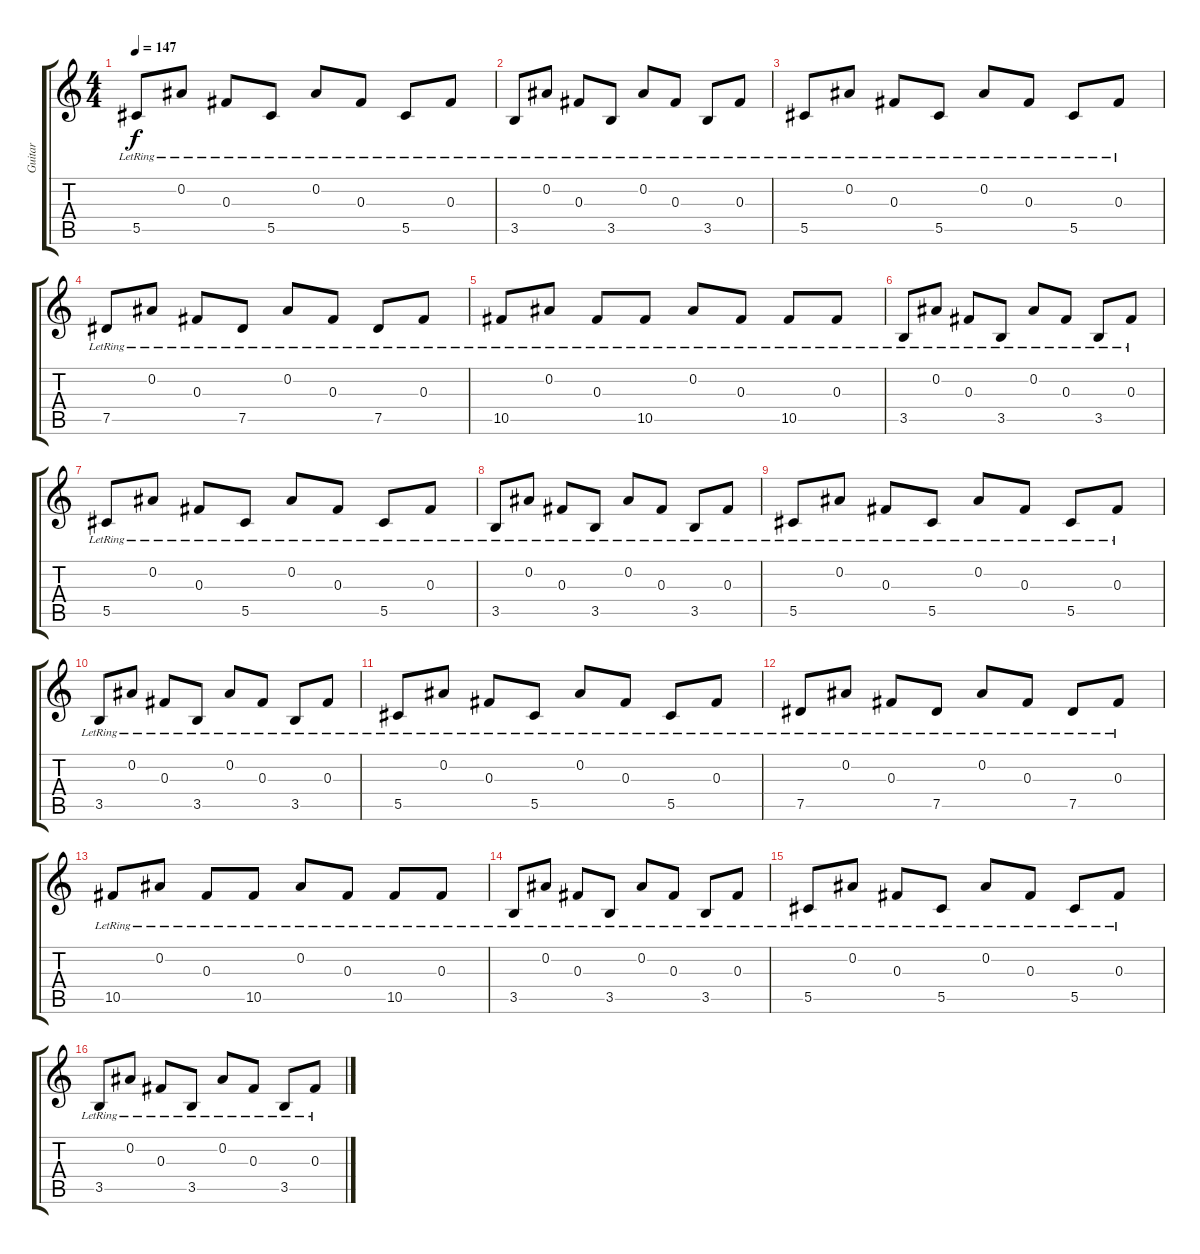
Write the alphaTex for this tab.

\track ("Guitar" "Guitar") {instrument electricguitarjazz}
\staff {score tabs}
\tuning (Eb4 Bb3 Gb3 Db3 Ab2 Eb2) {hide}
\ts (4 4)
\tempo 147
\clef g2
\ks c
5.5{lr}.8{dy f} 0.2{lr}.8 0.3{lr}.8 5.5{lr}.8 0.2{lr}.8 0.3{lr}.8 5.5{lr}.8 0.3{lr}.8 |
3.5{lr}.8 0.2{lr}.8 0.3{lr}.8 3.5{lr}.8 0.2{lr}.8 0.3{lr}.8 3.5{lr}.8 0.3{lr}.8 |
5.5{lr}.8 0.2{lr}.8 0.3{lr}.8 5.5{lr}.8 0.2{lr}.8 0.3{lr}.8 5.5{lr}.8 0.3{lr}.8 |
7.5{lr}.8 0.2{lr}.8 0.3{lr}.8 7.5{lr}.8 0.2{lr}.8 0.3{lr}.8 7.5{lr}.8 0.3{lr}.8 |
10.5{lr}.8 0.2{lr}.8 0.3{lr}.8 10.5{lr}.8 0.2{lr}.8 0.3{lr}.8 10.5{lr}.8 0.3{lr}.8 |
3.5{lr}.8 0.2{lr}.8 0.3{lr}.8 3.5{lr}.8 0.2{lr}.8 0.3{lr}.8 3.5{lr}.8 0.3{lr}.8 |
5.5{lr}.8 0.2{lr}.8 0.3{lr}.8 5.5{lr}.8 0.2{lr}.8 0.3{lr}.8 5.5{lr}.8 0.3{lr}.8 |
3.5{lr}.8 0.2{lr}.8 0.3{lr}.8 3.5{lr}.8 0.2{lr}.8 0.3{lr}.8 3.5{lr}.8 0.3{lr}.8 |
5.5{lr}.8 0.2{lr}.8 0.3{lr}.8 5.5{lr}.8 0.2{lr}.8 0.3{lr}.8 5.5{lr}.8 0.3{lr}.8 |
3.5{lr}.8 0.2{lr}.8 0.3{lr}.8 3.5{lr}.8 0.2{lr}.8 0.3{lr}.8 3.5{lr}.8 0.3{lr}.8 |
5.5{lr}.8 0.2{lr}.8 0.3{lr}.8 5.5{lr}.8 0.2{lr}.8 0.3{lr}.8 5.5{lr}.8 0.3{lr}.8 |
7.5{lr}.8 0.2{lr}.8 0.3{lr}.8 7.5{lr}.8 0.2{lr}.8 0.3{lr}.8 7.5{lr}.8 0.3{lr}.8 |
10.5{lr}.8 0.2{lr}.8 0.3{lr}.8 10.5{lr}.8 0.2{lr}.8 0.3{lr}.8 10.5{lr}.8 0.3{lr}.8 |
3.5{lr}.8 0.2{lr}.8 0.3{lr}.8 3.5{lr}.8 0.2{lr}.8 0.3{lr}.8 3.5{lr}.8 0.3{lr}.8 |
5.5{lr}.8 0.2{lr}.8 0.3{lr}.8 5.5{lr}.8 0.2{lr}.8 0.3{lr}.8 5.5{lr}.8 0.3{lr}.8 |
3.5{lr}.8 0.2{lr}.8 0.3{lr}.8 3.5{lr}.8 0.2{lr}.8 0.3{lr}.8 3.5{lr}.8 0.3{lr}.8
